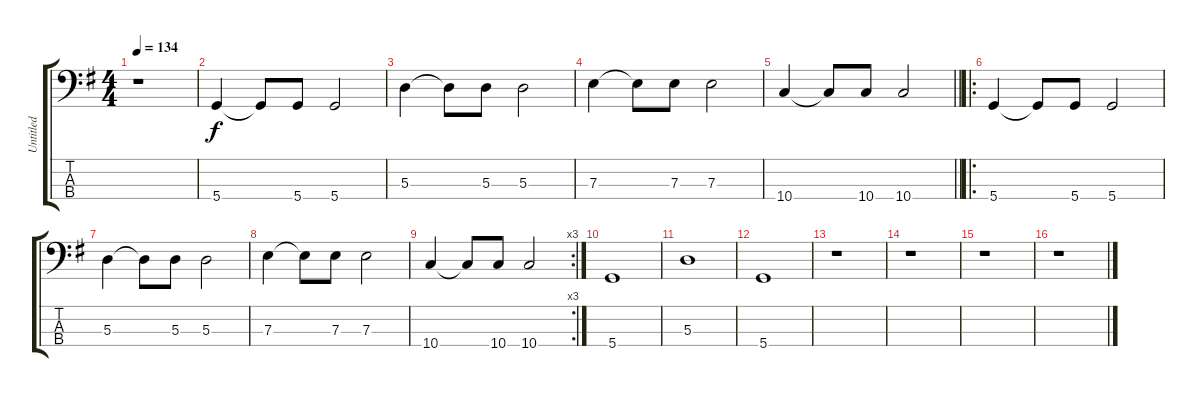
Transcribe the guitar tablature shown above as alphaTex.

\track ("Untitled" "Untitled") {instrument electricbassfinger}
\staff {score tabs}
\tuning (G2 D2 A1 D1) {hide}
\ts (4 4)
\tempo 134
\clef f4
\ks g
r.1{dy f} |
5.4.4 5.4{t}.8 5.4.8 5.4.2 |
5.3.4 5.3{t}.8 5.3.8 5.3.2 |
7.3.4 7.3{t}.8 7.3.8 7.3.2 |
\barLineRight lightlight
10.4.4 10.4{t}.8 10.4.8 10.4.2 |
\ro
5.4.4 5.4{t}.8 5.4.8 5.4.2 |
5.3.4 5.3{t}.8 5.3.8 5.3.2 |
7.3.4 7.3{t}.8 7.3.8 7.3.2 |
\rc 3
10.4.4 10.4{t}.8 10.4.8 10.4.2 |
5.4.1 |
5.3.1 |
5.4.1 |
r.1 |
r.1 |
r.1 |
r.1
